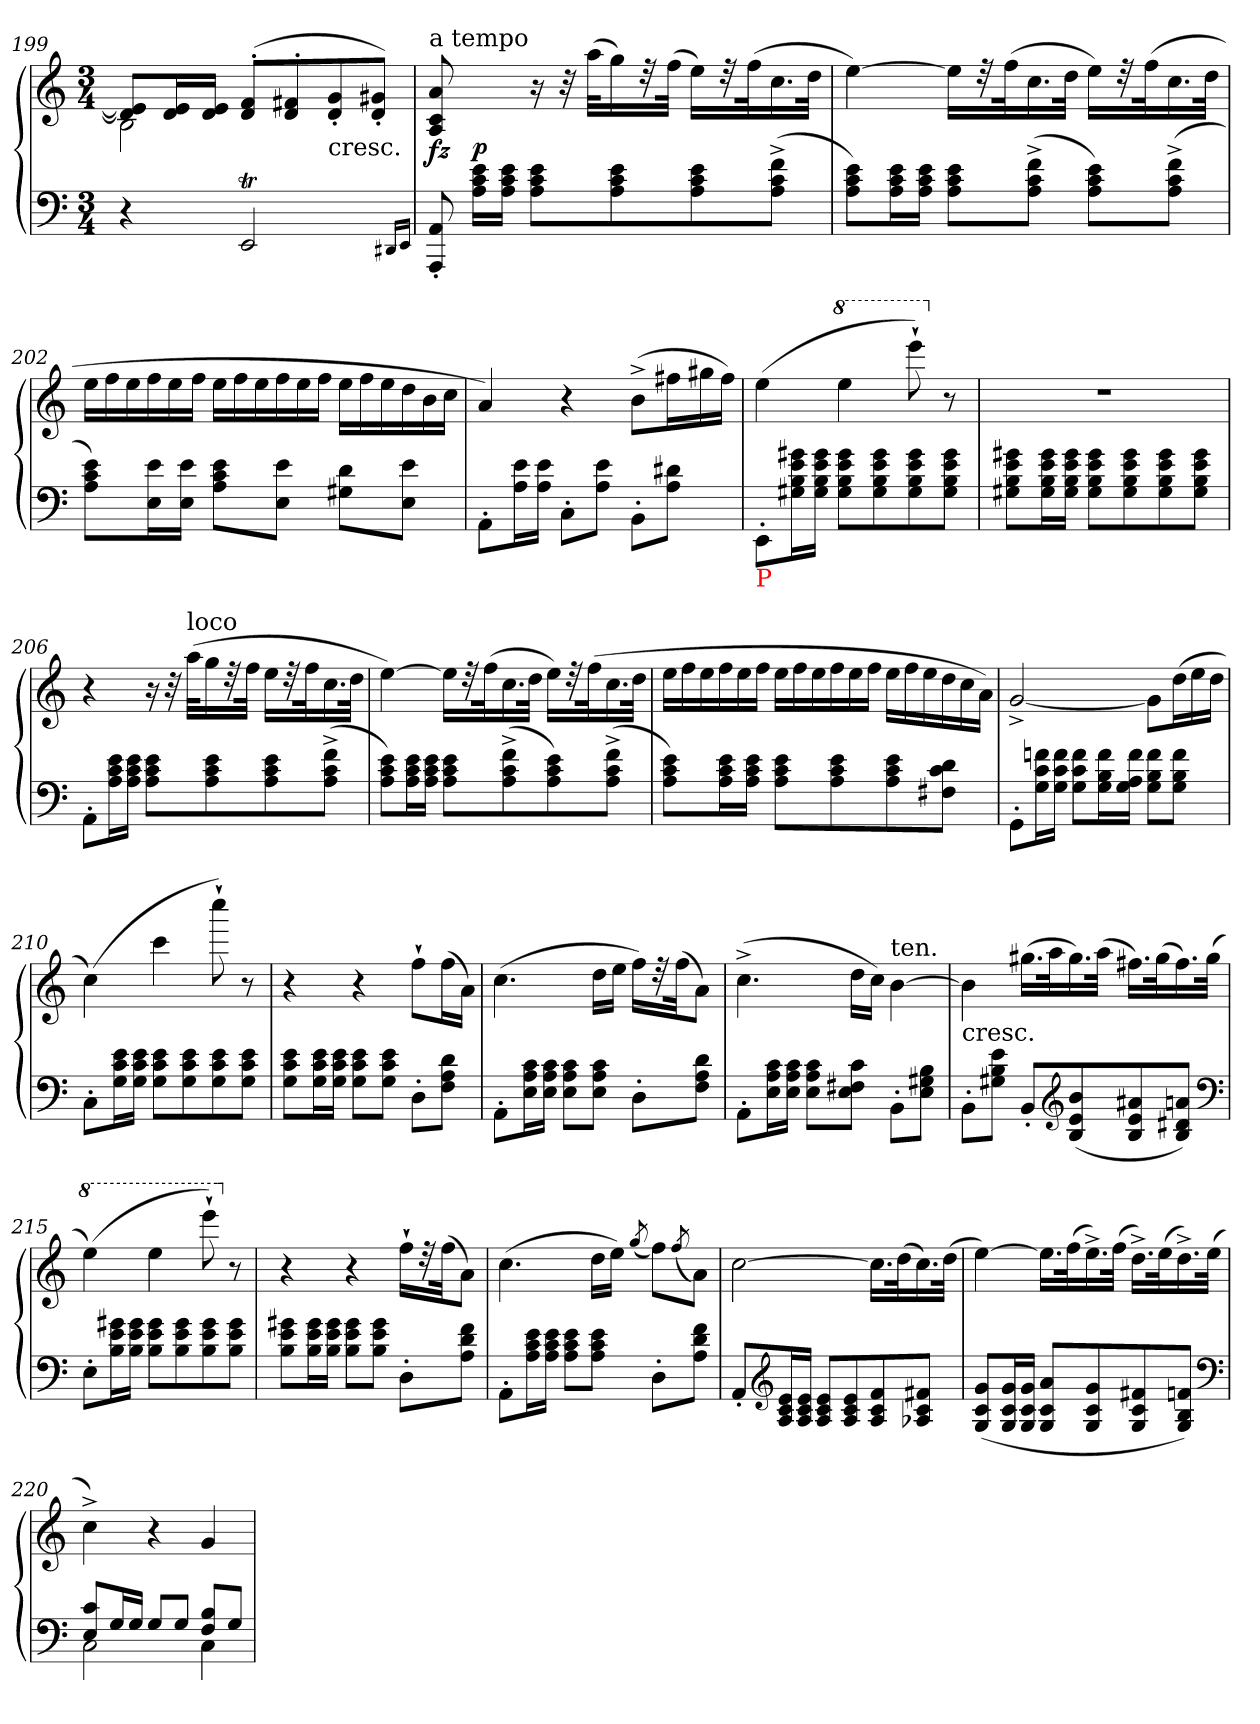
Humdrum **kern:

**kern	**kern	**dynam
*part1	*part1	*part1
*staff2	*staff1	*staff1/2
*clefF4	*clefG2	*
*k[]	*k[]	*
*M3/4	*M3/4	*
=199	=199	=199
*	*^	*
4r	8e] 8d]L	2B	.
.	16e 16dL	.	.
.	16e 16dJJ	.	.
2EEt	(8f'> 8d'>L	.	.
.	8f#X'> 8d'>	.	.
!	!LO:TX:c:t=cresc.	!	!
.	8g'> 8d'>	4ryy	.
.	8g#X'> 8d'>J)	.	.
*	*v	*v	*
16qqDD#X/LL	.	.
16qqEE/JJ	.	.
=200	=200	=200
!	!LO:TX:a:t=a tempo	!
8AA' 8AAA'	8a 8c 8A	fz
16e 16c 16ALL	8ryy	p
16e 16c 16AJJ	.	.
8e 8c 8AL	16r	.
.	32r	.
.	(32aaKLL	.
8e 8c 8A	16gg)	.
.	32rdd	.
.	(32ffJJk	.
8e 8c 8A	16eeLL)	.
.	32rdd	.
.	(32ffk	.
(8f^> 8c^> 8A^>J	16.cc	.
.	32ddJJk	.
=201	=201	=201
8e 8c 8AL)	[4ee)	.
16e 16c 16AL	.	.
16e 16c 16AJJ	.	.
8e 8c 8AL	16eeLL]	.
.	32rdd	.
.	(32ffk	.
(8f^> 8c^> 8A^>J	16.cc	.
.	32ddJJk	.
8e 8c 8AL)	16eeLL)	.
.	32rdd	.
.	(>32ffk	.
(8f^> 8c^> 8A^>J	16.cc	.
.	32ddJJk	.
=202	=202	=202
*	*Xtuplet	*
8e 8c 8AL)	24eeLL	.
.	24ff	.
.	24ee	.
16e 16EL	24ff	.
.	24ee	.
16e 16EJJ	.	.
.	24ffJJ	.
8e 8c 8AL	24eeLL	.
.	24ff	.
.	24ee	.
8e 8EJ	24ff	.
.	24ee	.
.	24ffJJ	.
8d 8G#XL	24eeLL	.
.	24ff	.
.	24ee	.
8e 8EJ	24dd	.
.	24b	.
.	24ccJJ	.
=203	=203	=203
8AA'L	4a)	.
16e 16AL	.	.
16e 16AJJ	.	.
8C'L	4r	.
8e 8AJ	.	.
8BB'L	(8b^L	.
8d#X 8AJ	24ff#XL	.
.	24gg#X	.
.	24ff#JJ)	.
=204	=204	=204
!LO:TX:b:color=red:t=P	!	!
8EE'</L	(4ee	.
16g#X\ 16e\ 16B\ 16G#X\L	.	.
16g#\ 16e\ 16B\ 16G#\JJ	.	.
*	*8va	*
8g# 8e 8B 8G#L	4eee	.
8g# 8e 8B 8G#	.	.
8g# 8e 8B 8G#	8eeee`)	.
*	*X8va	*
8g# 8e 8B 8G#J	8r	.
=205	=205	=205
8g#X 8e 8B 8G#XL	2.rdd	.
16g# 16e 16B 16G#L	.	.
16g# 16e 16B 16G#JJ	.	.
8g# 8e 8B 8G#L	.	.
8g# 8e 8B 8G#	.	.
8g# 8e 8B 8G#	.	.
8g# 8e 8B 8G#J	.	.
=206	=206	=206
8AA'L	4r	.
16e 16c 16AL	.	.
16e 16c 16AJJ	.	.
8e 8c 8AL	16r	.
.	32r	.
!	!LO:TX:a:t=loco	!
.	(32aaKLL	.
8e 8c 8A	16gg	.
.	32rdd	.
.	32ffJJk	.
8e 8c 8A	16eeLL	.
.	32rdd	.
.	32ffk	.
(8f^ 8c^ 8A^J	16.cc	.
.	32ddJJk	.
=207	=207	=207
8e 8c 8AL)	[4ee)	.
16e 16c 16AL	.	.
16e 16c 16AJJ	.	.
8e 8c 8AL	16eeLL]	.
.	32rdd	.
.	(32ffk	.
(8f^ 8c^ 8A^	16.cc	.
.	32ddJJk	.
8e 8c 8A)	16eeLL)	.
.	32rdd	.
.	(32ffk	.
(8f^ 8c^ 8A^J	16.cc	.
.	32ddJJk	.
=208	=208	=208
8e 8c 8AL)	24eeLL	.
.	24ff	.
.	24ee	.
16e 16c 16AL	24ff	.
.	24ee	.
16e 16c 16AJJ	.	.
.	24ffJJ	.
8e 8c 8AL	24eeLL	.
.	24ff	.
.	24ee	.
8e 8c 8A	24ff	.
.	24ee	.
.	24ffJJ	.
8e 8c 8A	24eeLL	.
.	24ff	.
.	24ee	.
8d 8c 8F#XJ	24dd	.
.	24cc	.
.	24aJJ)	.
=209	=209	=209
8GG'L	[2g^>	.
16fn 16c 16GL	.	.
16f 16c 16GJJ	.	.
8f 8c 8GL	.	.
16f 16B 16GL	.	.
16f 16A 16GJJ	.	.
8f 8B 8GL	8gL]	.
8f 8B 8GJ	(24ddL	.
.	24ee	.
.	24ddJJ	.
=210	=210	=210
8C'L	(4cc)	.
16e 16c 16GL	.	.
16e 16c 16GJJ	.	.
8e 8c 8GL	4ccc	.
8e 8c 8G	.	.
8e 8c 8G	8cccc`)	.
8e 8c 8GJ	8r	.
=211	=211	=211
8e 8c 8GL	4r	.
16e 16c 16GL	.	.
16e 16c 16GJJ	.	.
8e 8c 8GL	4r	.
8e 8c 8GJ	.	.
8D'L	8ff`L	.
8d 8A 8FJ	(16ffL	.
.	16aJJ)	.
=212	=212	=212
8AA'L	(4.cc	.
16c 16A 16EL	.	.
16c 16A 16EJJ	.	.
8c 8A 8EL	.	.
8c 8A 8EJ	16ddLL	.
.	16eeJJ	.
8D'L	16ffLL)	.
.	32rdd	.
.	(32ffJk	.
8d 8A 8FJ	8aJ)	.
=213	=213	=213
8AA'L	(4.cc^<	.
16c 16A 16EL	.	.
16c 16A 16EJJ	.	.
8c 8A 8EL	.	.
8c 8F#X 8EJ	16ddLL	.
.	16ccJJ)	.
!	!LO:TX:a:t=ten.	!
8BB'L	[4b	.
8B 8G#X 8EJ	.	.
=214	=214	=214
!	!LO:TX:c:t=cresc.	!
8BB'L	4b]	.
8e 8B 8G#XJ	.	.
8BB'/L	(16.gg#XLL	.
.	32aak	.
*clefG2	*	*
(8b/ 8e/ 8B/	16.gg#)	.
.	(32aaJJk	.
8a#X/ 8e/ 8B/	16.ff#XLL)	.
.	(32gg#k	.
8an/ 8d#X/ 8B/J)	16.ff#)	.
.	(32gg#JJk	.
*clefF4	*	*
=215	=215	=215
*	*8va	*
8E'L	(4eee)	.
16g#X 16e 16BL	.	.
16g# 16e 16BJJ	.	.
8g# 8e 8BL	4eee	.
8g# 8e 8B	.	.
8g# 8e 8B	8eeee`)	.
*	*X8va	*
8g# 8e 8BJ	8r	.
=216	=216	=216
8g#X 8e 8BL	4r	.
16g# 16e 16BL	.	.
16g# 16e 16BJJ	.	.
8g# 8e 8BL	4r	.
8g# 8e 8BJ	.	.
8D'L	16ff`LL	.
.	32rdd	.
.	(32ffJk	.
8f 8d 8AJ	8aJ)	.
=217	=217	=217
8AA'L	(4.cc	.
16e 16c 16AL	.	.
16e 16c 16AJJ	.	.
8e 8c 8AL	.	.
8e 8c 8AJ	16ddLL	.
.	16eeJJ)	.
.	(8qgg/	.
8D'L	8ffL)	.
.	(8qff/	.
8f 8d 8AJ	8aJ)	.
=218	=218	=218
8AA'/L	[2cc	.
*clefG2	*	*
16e/ 16c/ 16A/L	.	.
16e/ 16c/ 16A/JJ	.	.
8e 8c 8AL	.	.
8e 8c 8A	.	.
8f 8c 8A	16.ccLL]	.
.	(>32ddk	.
8f#X 8c 8A-XJ	16.cc)	.
.	(32ddJJk	.
=219	=219	=219
(8g 8c 8GL	[4ee)	.
16g 16c 16GL	.	.
16g 16c 16GJJ	.	.
8a 8c 8GL	16.eeLL]	.
.	(32ffk	.
8g 8c 8G	16.ee^<)	.
.	(32ffJJk	.
8f#X 8c 8G	16.dd^<LL)	.
.	(32eek	.
8fn 8B 8GJ)	16.dd^<)	.
.	(32eeJJk	.
*clefF4	*	*
=220	=220	=220
*^	*	*
8c 8EL	2C	4cc^<)	.
16GL	.	.	.
16GJJ	.	.	.
8GL	.	4r	.
8GJ	.	.	.
8B 8FL	4C	4g	.
8GJ	.	.	.
*v	*v	*	*
=	=	=
*-	*-	*-
